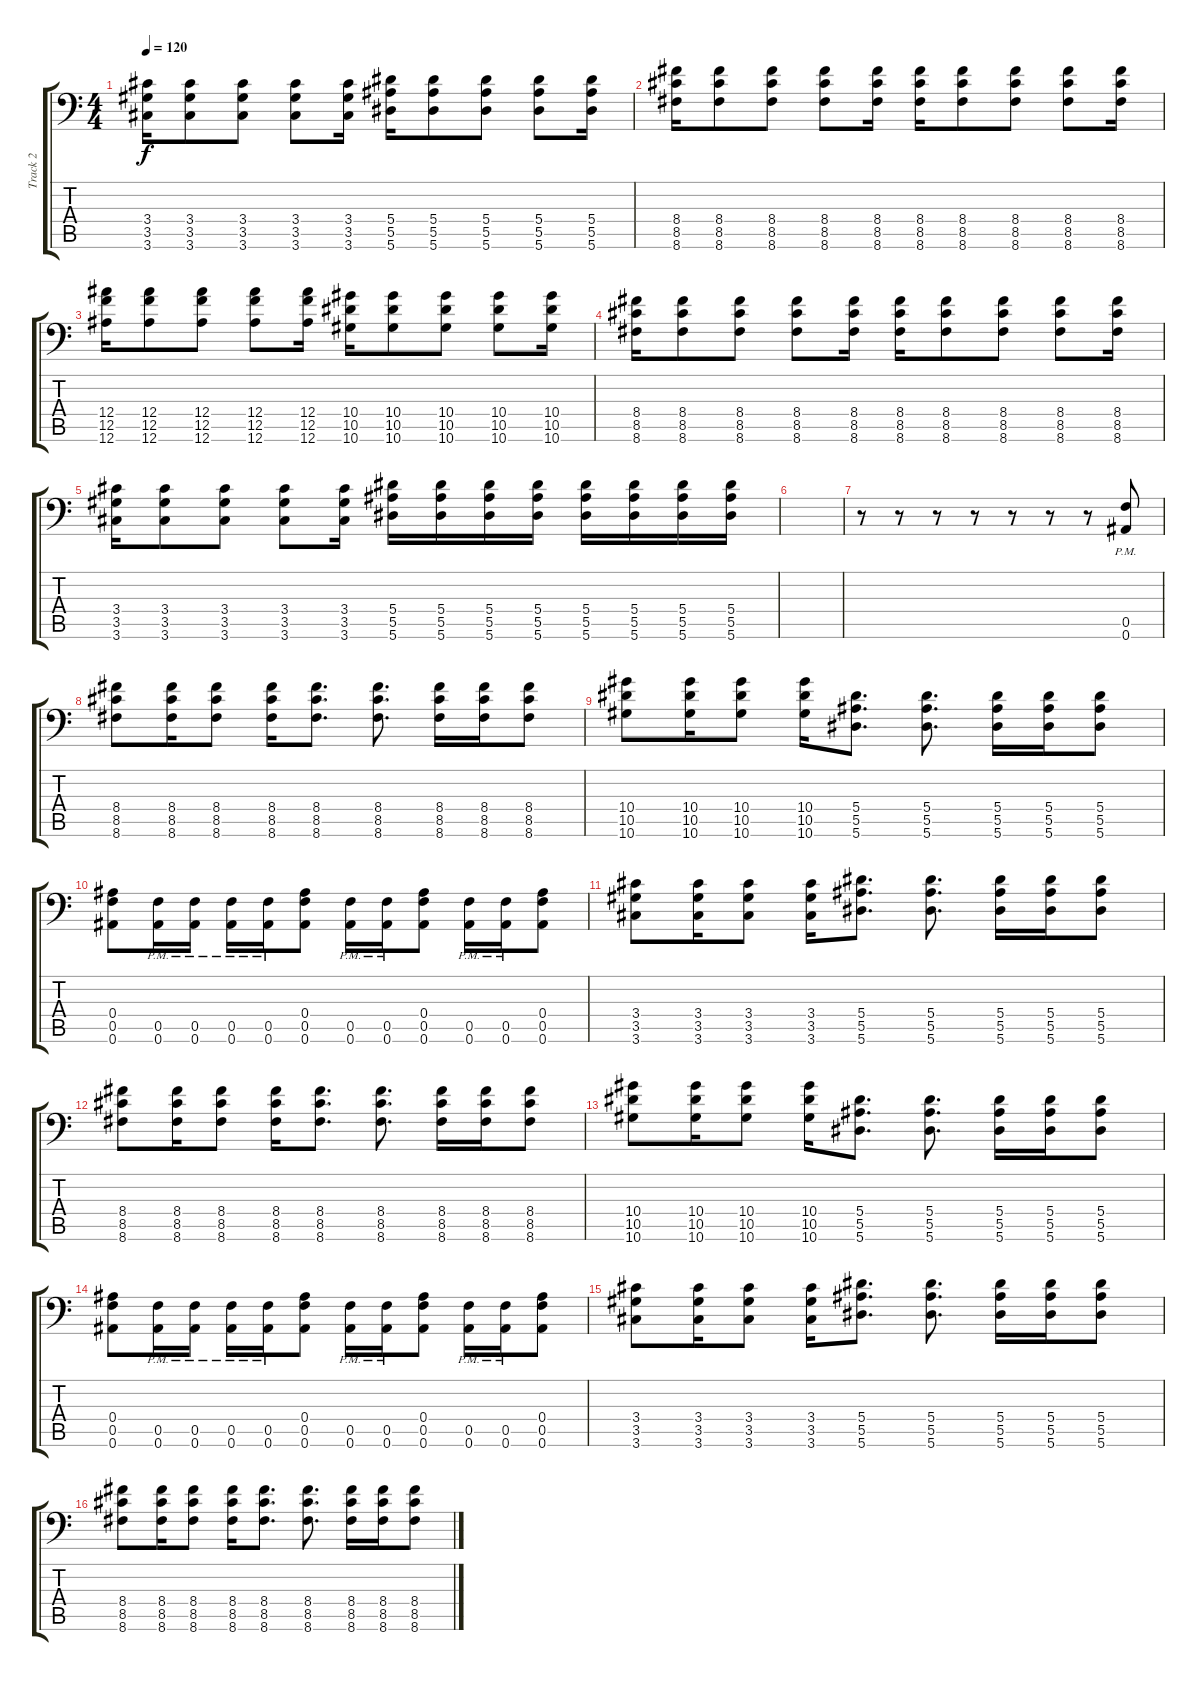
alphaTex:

\track ("Track 2" "Track 2") {instrument distortionguitar}
\staff {score tabs}
\tuning (C4 G3 Eb3 Bb2 F2 Bb1) {hide}
\ts (4 4)
\tempo 120
\clef f4
\ks c
(3.4 3.5 3.6).16{dy f} (3.4 3.5 3.6).8 (3.4 3.5 3.6).8 (3.4 3.5 3.6).8 (3.4 3.5 3.6).16 (5.4 5.5 5.6).16 (5.4 5.5 5.6).8 (5.4 5.5 5.6).8 (5.4 5.5 5.6).8 (5.4 5.5 5.6).16 |
(8.4 8.5 8.6).16 (8.4 8.5 8.6).8 (8.4 8.5 8.6).8 (8.4 8.5 8.6).8 (8.4 8.5 8.6).16 (8.4 8.5 8.6).16 (8.4 8.5 8.6).8 (8.4 8.5 8.6).8 (8.4 8.5 8.6).8 (8.4 8.5 8.6).16 |
(12.4 12.5 12.6).16 (12.4 12.5 12.6).8 (12.4 12.5 12.6).8 (12.4 12.5 12.6).8 (12.4 12.5 12.6).16 (10.4 10.5 10.6).16 (10.4 10.5 10.6).8 (10.4 10.5 10.6).8 (10.4 10.5 10.6).8 (10.4 10.5 10.6).16 |
(8.4 8.5 8.6).16 (8.4 8.5 8.6).8 (8.4 8.5 8.6).8 (8.4 8.5 8.6).8 (8.4 8.5 8.6).16 (8.4 8.5 8.6).16 (8.4 8.5 8.6).8 (8.4 8.5 8.6).8 (8.4 8.5 8.6).8 (8.4 8.5 8.6).16 |
(3.4 3.5 3.6).16 (3.4 3.5 3.6).8 (3.4 3.5 3.6).8 (3.4 3.5 3.6).8 (3.4 3.5 3.6).16 (5.4 5.5 5.6).16 (5.4 5.5 5.6).16 (5.4 5.5 5.6).16 (5.4 5.5 5.6).16 (5.4 5.5 5.6).16 (5.4 5.5 5.6).16 (5.4 5.5 5.6).16 (5.4 5.5 5.6).16 |
|
r.8 r.8 r.8 r.8 r.8 r.8 r.8 (0.5{pm} 0.6{pm}).8 |
(8.4 8.5 8.6).8 (8.4 8.5 8.6).16 (8.4 8.5 8.6).8 (8.4 8.5 8.6).16 (8.4 8.5 8.6).8{d} (8.4 8.5 8.6).8{d} (8.4 8.5 8.6).16 (8.4 8.5 8.6).16 (8.4 8.5 8.6).8 |
(10.4 10.5 10.6).8 (10.4 10.5 10.6).16 (10.4 10.5 10.6).8 (10.4 10.5 10.6).16 (5.4 5.5 5.6).8{d} (5.4 5.5 5.6).8{d} (5.4 5.5 5.6).16 (5.4 5.5 5.6).16 (5.4 5.5 5.6).8 |
(0.4 0.5 0.6).8 (0.5{pm} 0.6{pm}).16 (0.5{pm} 0.6{pm}).16 (0.5{pm} 0.6{pm}).16 (0.5{pm} 0.6{pm}).16 (0.4 0.5 0.6).8 (0.5{pm} 0.6{pm}).16 (0.5{pm} 0.6{pm}).16 (0.4 0.5 0.6).8 (0.5{pm} 0.6{pm}).16 (0.5{pm} 0.6{pm}).16 (0.4 0.5 0.6).8 |
(3.4 3.5 3.6).8 (3.4 3.5 3.6).16 (3.4 3.5 3.6).8 (3.4 3.5 3.6).16 (5.4 5.5 5.6).8{d} (5.4 5.5 5.6).8{d} (5.4 5.5 5.6).16 (5.4 5.5 5.6).16 (5.4 5.5 5.6).8 |
(8.4 8.5 8.6).8 (8.4 8.5 8.6).16 (8.4 8.5 8.6).8 (8.4 8.5 8.6).16 (8.4 8.5 8.6).8{d} (8.4 8.5 8.6).8{d} (8.4 8.5 8.6).16 (8.4 8.5 8.6).16 (8.4 8.5 8.6).8 |
(10.4 10.5 10.6).8 (10.4 10.5 10.6).16 (10.4 10.5 10.6).8 (10.4 10.5 10.6).16 (5.4 5.5 5.6).8{d} (5.4 5.5 5.6).8{d} (5.4 5.5 5.6).16 (5.4 5.5 5.6).16 (5.4 5.5 5.6).8 |
(0.4 0.5 0.6).8 (0.5{pm} 0.6{pm}).16 (0.5{pm} 0.6{pm}).16 (0.5{pm} 0.6{pm}).16 (0.5{pm} 0.6{pm}).16 (0.4 0.5 0.6).8 (0.5{pm} 0.6{pm}).16 (0.5{pm} 0.6{pm}).16 (0.4 0.5 0.6).8 (0.5{pm} 0.6{pm}).16 (0.5{pm} 0.6{pm}).16 (0.4 0.5 0.6).8 |
(3.4 3.5 3.6).8 (3.4 3.5 3.6).16 (3.4 3.5 3.6).8 (3.4 3.5 3.6).16 (5.4 5.5 5.6).8{d} (5.4 5.5 5.6).8{d} (5.4 5.5 5.6).16 (5.4 5.5 5.6).16 (5.4 5.5 5.6).8 |
(8.4 8.5 8.6).8 (8.4 8.5 8.6).16 (8.4 8.5 8.6).8 (8.4 8.5 8.6).16 (8.4 8.5 8.6).8{d} (8.4 8.5 8.6).8{d} (8.4 8.5 8.6).16 (8.4 8.5 8.6).16 (8.4 8.5 8.6).8
